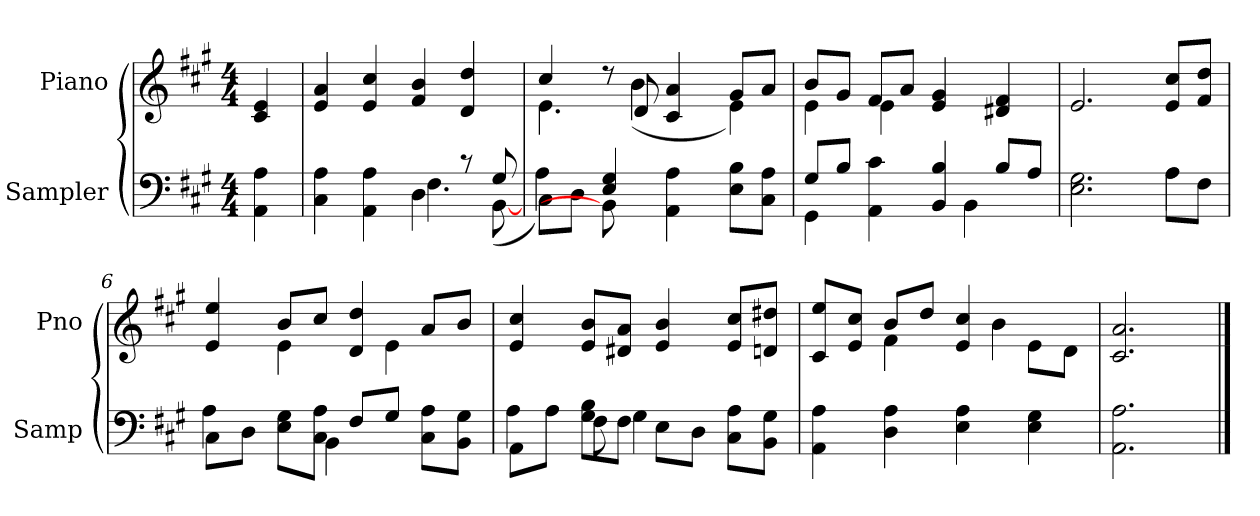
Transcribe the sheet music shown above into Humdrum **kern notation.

**kern	**kern
*part2	*part1
*staff2	*staff1
*I"Sampler	*I"Piano
*I'Samp	*I'Pno
*clefF4	*clefG2
*k[f#c#g#]	*k[f#c#g#]
*A:	*A:
*M4/4	*M4/4
=1	=1
4AA 4A	4c# 4e
=2	=2
*^	*
4C# 4A	2ryy	4e 4a
4AA 4A	.	4e 4cc#
4D\	4.F#	4f# 4b
8r	.	4d 4dd
8G#/	([8BB	.
=3	=3	=3
*	*	*^
8C#\L)	4A	4cc#/	4.e
8D\J	.	.	.
4E 4G#	8BB]	8r	.
.	2ryy	8d/	(4b
4AA 4A	.	4c# 4a	.
.	.	.	8ryy
8E\ 8B\L	.	8g#/L	4e)
8C#\ 8A\J	8ryy	8a/J	.
=4	=4	=4	=4
8G#/L	4GG#	8b/L	4e
8B/J	.	8g#/J	.
4AA 4c#	4.ryy	8f#/L	4e
.	.	8a/J	.
4BB 4B	.	4e 4g#	2ryy
.	4BB	.	.
8B/L	.	4d#X 4f#	.
8A/J	8ryy	.	.
*	*	*v	*v
=5	=5	=5
2.E 2.G#	2.ryy	2.e
8A\L	4A	8e/ 8cc#/L
8F#\J	.	8f#/ 8dd/J
=6	=6	=6
*	*	*^
8C#\L	4A	4e 4ee	4ryy
8D\J	.	.	.
8E\ 8G#\L	8ryy	8b/L	4e
8C#\ 8A\J	4BB	8cc#/J	.
8F#/L	.	4d 4dd	8ryy
8G#/J	4.ryy	.	4e
8C#\ 8A\L	.	8a/L	.
8BB\ 8G#\J	.	8b/J	8ryy
*	*	*v	*v
=7	=7	=7
8AA\L	4A	4e 4cc#
8A\J	.	.
8G#\ 8B\L	8F#	8e/ 8b/L
8F#\J	4G#	8d#X/ 8a/J
8E\L	.	4e 4b
8D\J	4.ryy	.
8C#\ 8A\L	.	8e/ 8cc#/L
8BB\ 8G#\J	.	8dn/ 8dd#X/J
*v	*v	*
=8	=8
*	*^
4AA 4A	8c#/ 8ee/L	4ryy
.	8e/ 8cc#/J	.
4D 4A	8b/L	4f#
.	8dd/J	.
4E 4A	4e 4cc#	8ryy
.	.	4b
4E 4G#	8e\L	.
.	8d\J	8ryy
*	*v	*v
=9	=9
2.AA 2.A	2.c# 2.a
==	==
*-	*-
